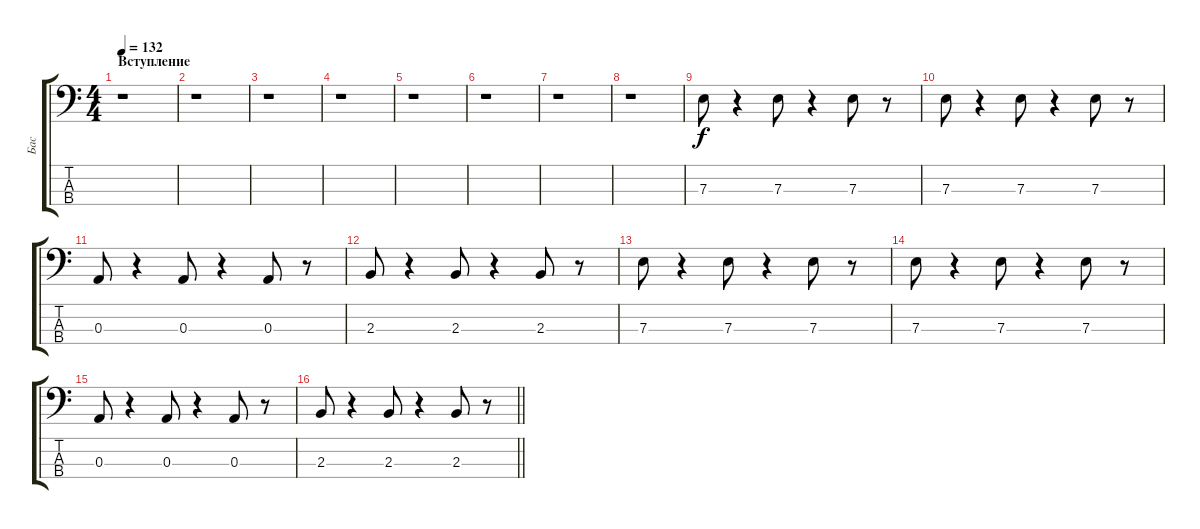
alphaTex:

\track ("Бас" "Бас") {instrument electricbassfinger}
\staff {score tabs}
\tuning (G2 D2 A1 E1) {hide}
\ts (4 4)
\section ("" "Вступление")
\tempo 132
\clef f4
\ks c
r.1{dy f instrument electricbassfinger} |
r.1 |
r.1 |
r.1 |
r.1 |
r.1 |
r.1 |
r.1 |
7.3.8 r.4 7.3.8 r.4 7.3.8 r.8 |
7.3.8 r.4 7.3.8 r.4 7.3.8 r.8 |
0.3.8 r.4 0.3.8 r.4 0.3.8 r.8 |
2.3.8 r.4 2.3.8 r.4 2.3.8 r.8 |
7.3.8 r.4 7.3.8 r.4 7.3.8 r.8 |
7.3.8 r.4 7.3.8 r.4 7.3.8 r.8 |
0.3.8 r.4 0.3.8 r.4 0.3.8 r.8 |
\barLineRight lightlight
2.3.8 r.4 2.3.8 r.4 2.3.8 r.8
